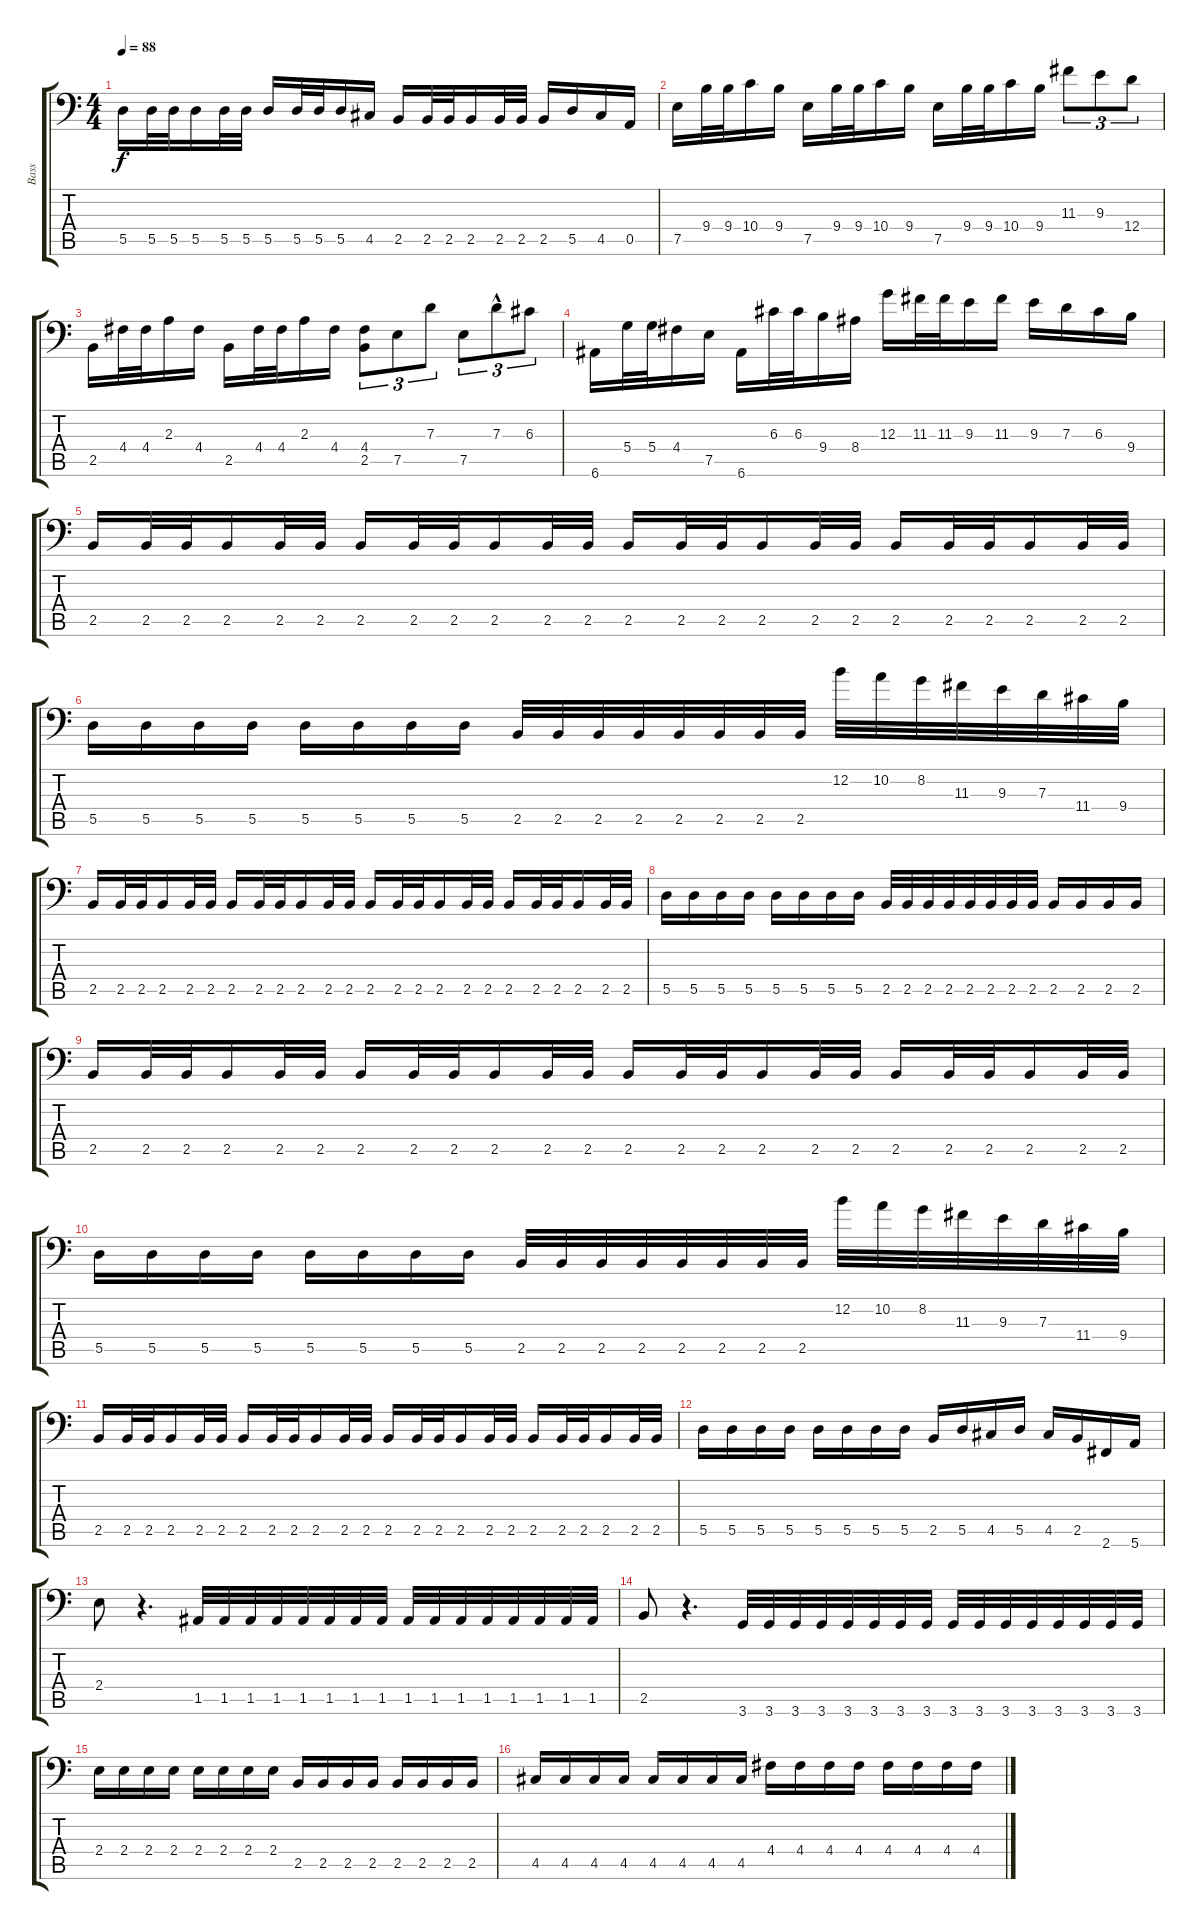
\track ("Bass" "Bass") {instrument electricbassfinger}
\staff {score tabs}
\tuning (E3 B2 G2 D2 A1 E1) {hide}
\ts (4 4)
\tempo 88
\clef f4
\ks c
5.5.16{dy f} 5.5.32 5.5.32 5.5.16 5.5.32 5.5.32 5.5.16 5.5.32 5.5.32 5.5.16 4.5.16 2.5.16 2.5.32 2.5.32 2.5.16 2.5.32 2.5.32 2.5.16 5.5.16 4.5.16 0.5.16 |
7.5.16 9.4.32 9.4.32 10.4.16 9.4.16 7.5.16 9.4.32 9.4.32 10.4.16 9.4.16 7.5.16 9.4.32 9.4.32 10.4.16 9.4.16 11.3.8{tu (3 2)} 9.3.8{tu (3 2)} 12.4.8{tu (3 2)} |
2.5.16 4.4.32 4.4.32 2.3.16 4.4.16 2.5.16 4.4.32 4.4.32 2.3.16 4.4.16 (4.4 2.5).8{tu (3 2)} 7.5.8{tu (3 2)} 7.3.8{tu (3 2)} 7.5.8{tu (3 2)} 7.3{hac}.8{tu (3 2)} 6.3.8{tu (3 2)} |
6.6.16 5.4.32 5.4.32 4.4.16 7.5.16 6.6.16 6.3.32 6.3.32 9.4.16 8.4.16 12.3.16 11.3.32 11.3.32 9.3.16 11.3.16 9.3.16 7.3.16 6.3.16 9.4.16 |
2.5.16 2.5.32 2.5.32 2.5.16 2.5.32 2.5.32 2.5.16 2.5.32 2.5.32 2.5.16 2.5.32 2.5.32 2.5.16 2.5.32 2.5.32 2.5.16 2.5.32 2.5.32 2.5.16 2.5.32 2.5.32 2.5.16 2.5.32 2.5.32 |
5.5.16 5.5.16 5.5.16 5.5.16 5.5.16 5.5.16 5.5.16 5.5.16 2.5.32 2.5.32 2.5.32 2.5.32 2.5.32 2.5.32 2.5.32 2.5.32 12.2.32 10.2.32 8.2.32 11.3.32 9.3.32 7.3.32 11.4.32 9.4.32 |
2.5.16 2.5.32 2.5.32 2.5.16 2.5.32 2.5.32 2.5.16 2.5.32 2.5.32 2.5.16 2.5.32 2.5.32 2.5.16 2.5.32 2.5.32 2.5.16 2.5.32 2.5.32 2.5.16 2.5.32 2.5.32 2.5.16 2.5.32 2.5.32 |
5.5.16 5.5.16 5.5.16 5.5.16 5.5.16 5.5.16 5.5.16 5.5.16 2.5.32 2.5.32 2.5.32 2.5.32 2.5.32 2.5.32 2.5.32 2.5.32 2.5.16 2.5.16 2.5.16 2.5.16 |
2.5.16 2.5.32 2.5.32 2.5.16 2.5.32 2.5.32 2.5.16 2.5.32 2.5.32 2.5.16 2.5.32 2.5.32 2.5.16 2.5.32 2.5.32 2.5.16 2.5.32 2.5.32 2.5.16 2.5.32 2.5.32 2.5.16 2.5.32 2.5.32 |
5.5.16 5.5.16 5.5.16 5.5.16 5.5.16 5.5.16 5.5.16 5.5.16 2.5.32 2.5.32 2.5.32 2.5.32 2.5.32 2.5.32 2.5.32 2.5.32 12.2.32 10.2.32 8.2.32 11.3.32 9.3.32 7.3.32 11.4.32 9.4.32 |
2.5.16 2.5.32 2.5.32 2.5.16 2.5.32 2.5.32 2.5.16 2.5.32 2.5.32 2.5.16 2.5.32 2.5.32 2.5.16 2.5.32 2.5.32 2.5.16 2.5.32 2.5.32 2.5.16 2.5.32 2.5.32 2.5.16 2.5.32 2.5.32 |
5.5.16 5.5.16 5.5.16 5.5.16 5.5.16 5.5.16 5.5.16 5.5.16 2.5.16 5.5.16 4.5.16 5.5.16 4.5.16 2.5.16 2.6.16 5.6.16 |
2.4.8 r.4{d} 1.5.32 1.5.32 1.5.32 1.5.32 1.5.32 1.5.32 1.5.32 1.5.32 1.5.32 1.5.32 1.5.32 1.5.32 1.5.32 1.5.32 1.5.32 1.5.32 |
2.5.8 r.4{d} 3.6.32 3.6.32 3.6.32 3.6.32 3.6.32 3.6.32 3.6.32 3.6.32 3.6.32 3.6.32 3.6.32 3.6.32 3.6.32 3.6.32 3.6.32 3.6.32 |
2.4.16 2.4.16 2.4.16 2.4.16 2.4.16 2.4.16 2.4.16 2.4.16 2.5.16 2.5.16 2.5.16 2.5.16 2.5.16 2.5.16 2.5.16 2.5.16 |
4.5.16 4.5.16 4.5.16 4.5.16 4.5.16 4.5.16 4.5.16 4.5.16 4.4.16 4.4.16 4.4.16 4.4.16 4.4.16 4.4.16 4.4.16 4.4.16
